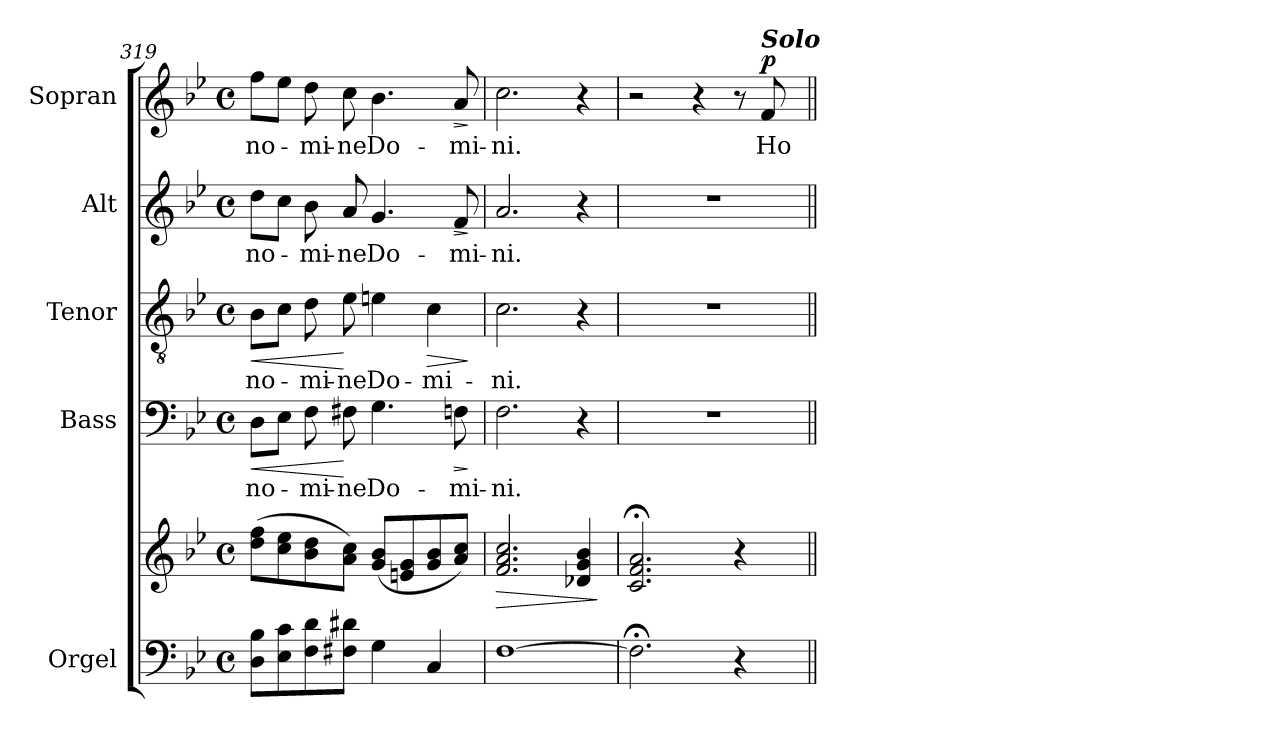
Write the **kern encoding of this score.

**kern	**kern	**dynam	**kern	**text	**dynam	**kern	**text	**dynam	**kern	**text	**dynam	**kern	**text	**dynam
*part5	*part5	*part5	*part4	*part4	*part4	*part3	*part3	*part3	*part2	*part2	*part2	*part1	*part1	*part1
*staff6	*staff5	*staff5/6	*staff4	*staff4	*staff4	*staff3	*staff3	*staff3	*staff2	*staff2	*staff2	*staff1	*staff1	*staff1
*I"Orgel	*	*	*I"Bass	*	*	*I"Tenor	*	*	*I"Alt	*	*	*I"Sopran	*	*
*I'Org.	*	*	*I'B.	*	*	*I'T.	*	*	*I'A.	*	*	*I'S.	*	*
*clefF4	*clefG2	*	*clefF4	*	*	*clefGv2	*	*	*clefG2	*	*	*clefG2	*	*
*k[b-e-]	*k[b-e-]	*	*k[b-e-]	*	*	*k[b-e-]	*	*	*k[b-e-]	*	*	*k[b-e-]	*	*
*B-:	*B-:	*	*B-:	*	*	*B-:	*	*	*B-:	*	*	*B-:	*	*
*M4/4	*M4/4	*	*M4/4	*	*	*M4/4	*	*	*M4/4	*	*	*M4/4	*	*
*met(c)	*met(c)	*	*met(c)	*	*	*met(c)	*	*	*met(c)	*	*	*met(c)	*	*
=319	=319	=319	=319	=319	=319	=319	=319	=319	=319	=319	=319	=319	=319	=319
!	!	!	!	!LO:LY:b	!LO:HP:b	!	!LO:LY:b	!LO:HP:b	!	!LO:LY:b	!	!	!LO:LY:b	!
8D\ 8B-\L	(>8dd\ 8ff\L	.	8D\L	no-	<	8B-\L	no-	<	8dd\L	no-	.	8ff\L	no-	.
8E-\ 8c\	8cc\ 8ee-\	.	8E-\J	.	.	8c\J	.	.	8cc\J	.	.	8ee-\J	.	.
!	!	!	!	!LO:LY:b	!	!	!LO:LY:b	!	!	!LO:LY:b	!	!	!LO:LY:b	!
8F\ 8d\	8b-\ 8dd\	.	8F\	-mi-	.	8d\	-mi-	.	8b-\	-mi-	.	8dd\	-mi-	.
!	!	!	!	!LO:LY:b	!	!	!LO:LY:b	!	!	!LO:LY:b	!	!	!LO:LY:b	!
8F#X\ 8d#X\J	8a\ 8cc\J)	.	8F#X\	-ne	[	8e-\	-ne	[	8a/	-ne	.	8cc\	-ne	.
!	!	!	!	!LO:LY:b	!	!	!LO:LY:b	!	!	!LO:LY:b	!	!	!LO:LY:b	!
4G\	(<8g/ 8b-/L	.	4.G\	Do-	.	4en\	Do-	.	4.g/	Do-	.	4.b-\	Do-	.
.	8en/ 8g/	.	.	.	.	.	.	.	.	.	.	.	.	.
!	!	!	!	!	!	!	!LO:LY:b	!LO:HP:b	!	!	!	!	!	!
4C/	8g/ 8b-/	.	.	.	.	4c\	-mi-	>	.	.	.	.	.	.
!	!	!	!	!LO:LY:b	!LO:HP:b	!	!	!	!	!LO:LY:b	!LO:HP:b	!	!LO:LY:b	!LO:HP:b
.	8a/ 8cc/J)	.	8Fn\	-mi-	>	.	.	.	8f/	-mi-	>	8a/	-mi-	>
.	.	.	.	.	]	.	.	]	.	.	]	.	.	]
=320	=320	=320	=320	=320	=320	=320	=320	=320	=320	=320	=320	=320	=320	=320
!	!	!LO:HP:b	!	!LO:LY:b	!	!	!LO:LY:b	!	!	!LO:LY:b	!	!	!LO:LY:b	!
[1F	2.f/ 2.a/ 2.cc/	>	2.F\	-ni.	.	2.c\	-ni.	.	2.a/	-ni.	.	2.cc\	-ni.	.
.	4d-X/ 4g/ 4b-/	.	4r	.	.	4r	.	.	4r	.	.	4r	.	.
.	.	]	.	.	.	.	.	.	.	.	.	.	.	.
!!LO:LB:g=z
=321	=321	=321	=321	=321	=321	=321	=321	=321	=321	=321	=321	=321	=321	=321
2.F;<\]	2.c/;< 2.f/;< 2.a/;<	.	1r	.	.	1r	.	.	1r	.	.	2r	.	.
.	.	.	.	.	.	.	.	.	.	.	.	4r	.	.
4r	4r	.	.	.	.	.	.	.	.	.	.	8r	.	.
!	!	!	!	!	!	!	!	!	!	!	!	!LO:TX:a:Bi:t=Solo	!	!
!	!	!	!	!	!	!	!	!	!	!	!	!	!LO:LY:b	!LO:DY:a
.	.	.	.	.	.	.	.	.	.	.	.	8f/	Ho-	p
=||	=||	=||	=||	=||	=||	=||	=||	=||	=||	=||	=||	=||	=||	=||
*-	*-	*-	*-	*-	*-	*-	*-	*-	*-	*-	*-	*-	*-	*-
